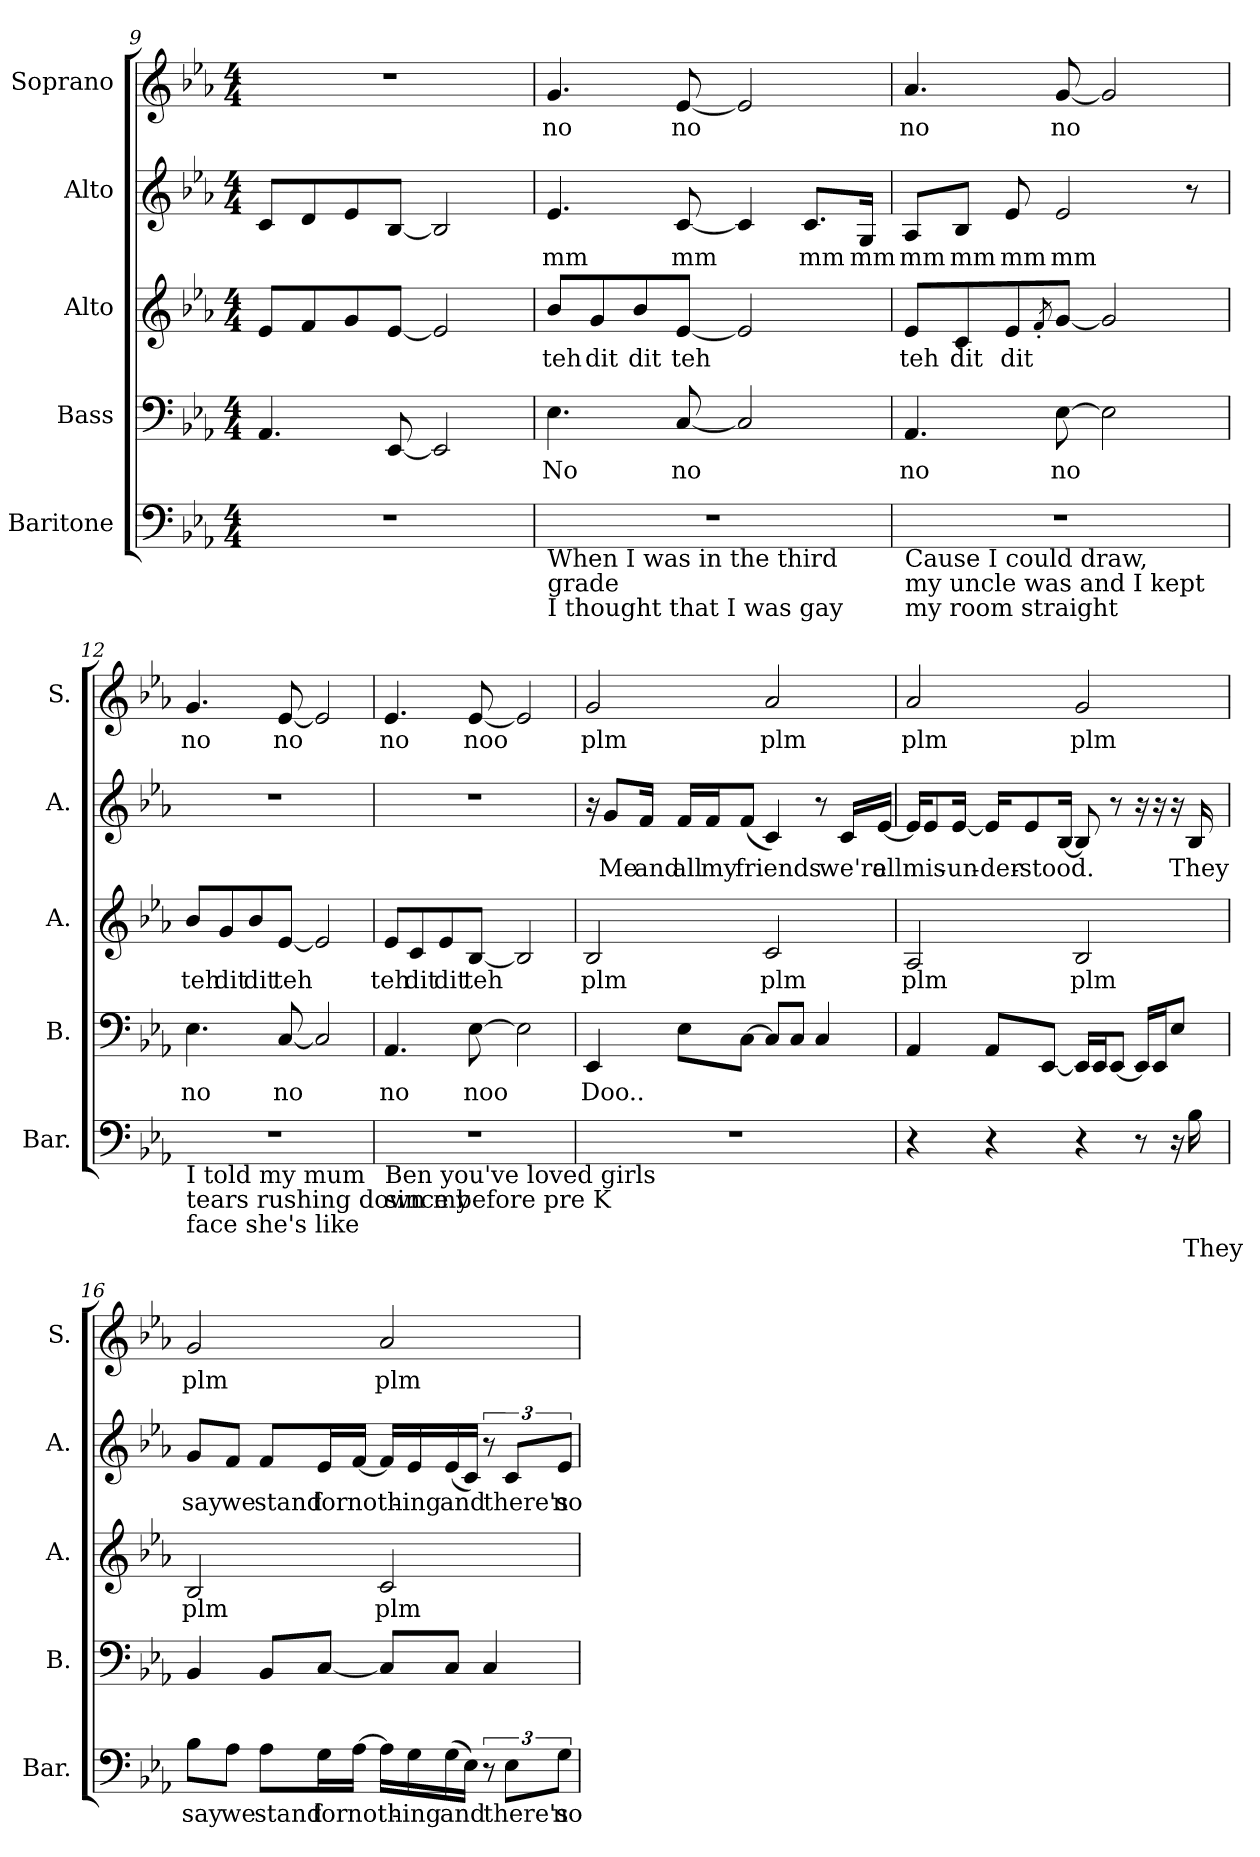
**kern	**text	**kern	**text	**kern	**text	**kern	**text	**kern	**text
*part5	*part5	*part4	*part4	*part3	*part3	*part2	*part2	*part1	*part1
*staff5	*staff5	*staff4	*staff4	*staff3	*staff3	*staff2	*staff2	*staff1	*staff1
*I"Baritone	*	*I"Bass	*	*I"Alto	*	*I"Alto	*	*I"Soprano	*
*I'Bar.	*	*I'B.	*	*I'A.	*	*I'A.	*	*I'S.	*
*clefF4	*	*clefF4	*	*clefG2	*	*clefG2	*	*clefG2	*
*k[b-e-a-]	*	*k[b-e-a-]	*	*k[b-e-a-]	*	*k[b-e-a-]	*	*k[b-e-a-]	*
*M4/4	*	*M4/4	*	*M4/4	*	*M4/4	*	*M4/4	*
=9	=9	=9	=9	=9	=9	=9	=9	=9	=9
1r	.	4.AA-/	.	8e-/L	.	8c/L	.	1r	.
.	.	.	.	8f/	.	8d/	.	.	.
.	.	.	.	8g/	.	8e-/	.	.	.
.	.	[8EE-/	.	[8e-/J	.	[8B-/J	.	.	.
.	.	2EE-/]	.	2e-/]	.	2B-/]	.	.	.
=10	=10	=10	=10	=10	=10	=10	=10	=10	=10
!LO:TX:b:t=When I was in the third	!	!	!	!	!	!	!	!	!
!LO:TX:b:t=grade	!	!	!	!	!	!	!	!	!
!LO:TX:b:t=I thought that I was gay	!	!	!	!	!	!	!	!	!
1r	.	4.E-\	No	8b-/L	teh	4.e-/	mm	4.g/	no
.	.	.	.	8g/	dit	.	.	.	.
.	.	.	.	8b-/	dit	.	.	.	.
.	.	[8C/	no	[8e-/J	teh	[8c/	mm	[8e-/	no
.	.	2C/]	.	2e-/]	.	4c/]	.	2e-/]	.
.	.	.	.	.	.	8.c/L	mm	.	.
.	.	.	.	.	.	16G/Jk	mm	.	.
!!LO:LB:g=z
=11	=11	=11	=11	=11	=11	=11	=11	=11	=11
!LO:TX:b:t=Cause I could draw,	!	!	!	!	!	!	!	!	!
!LO:TX:b:t=my uncle was and I kept	!	!	!	!	!	!	!	!	!
!LO:TX:b:t=my room straight	!	!	!	!	!	!	!	!	!
1r	.	4.AA-/	no	8e-/L	teh	8A-/L	mm	4.a-/	no
.	.	.	.	8c/	dit	8B-/J	mm	.	.
.	.	.	.	8e-/	dit	8e-/	mm	.	.
.	.	.	.	8qf'/	.	.	.	.	.
.	.	[8E-\	no	[8g/J	.	2e-/	mm	[8g/	no
.	.	2E-\]	.	2g/]	.	.	.	2g/]	.
.	.	.	.	.	.	8r	.	.	.
=12	=12	=12	=12	=12	=12	=12	=12	=12	=12
!LO:TX:b:t=I told my mum	!	!	!	!	!	!	!	!	!
!LO:TX:b:t=tears rushing down my	!	!	!	!	!	!	!	!	!
!LO:TX:b:t=face she's like	!	!	!	!	!	!	!	!	!
1r	.	4.E-\	no	8b-/L	teh	1r	.	4.g/	no
.	.	.	.	8g/	dit	.	.	.	.
.	.	.	.	8b-/	dit	.	.	.	.
.	.	[8C/	no	[8e-/J	teh	.	.	[8e-/	no
.	.	2C/]	.	2e-/]	.	.	.	2e-/]	.
=13	=13	=13	=13	=13	=13	=13	=13	=13	=13
!LO:TX:b:t=Ben you've loved girls	!	!	!	!	!	!	!	!	!
!LO:TX:b:t=since before pre K	!	!	!	!	!	!	!	!	!
1r	.	4.AA-/	no	8e-/L	teh	1r	.	4.e-/	no
.	.	.	.	8c/	dit	.	.	.	.
.	.	.	.	8e-/	dit	.	.	.	.
.	.	[8E-\	noo	[8B-/J	teh	.	.	[8e-/	noo
.	.	2E-\]	.	2B-/]	.	.	.	2e-/]	.
!!LO:PB:g=z
=14	=14	=14	=14	=14	=14	=14	=14	=14	=14
1r	.	4EE-/	Doo..	2B-/	plm	16r	.	2g/	plm
.	.	.	.	.	.	8g/L	Me	.	.
.	.	.	.	.	.	16f/Jk	and	.	.
.	.	8E-\L	.	.	.	16f/LL	all	.	.
.	.	.	.	.	.	16f/J	my	.	.
.	.	[8C\J	.	.	.	(8f/J	friends	.	.
.	.	8C/L]	.	2c/	plm	4c/)	.	2a-/	plm
.	.	8C/J	.	.	.	.	.	.	.
.	.	4C/	.	.	.	8r	.	.	.
.	.	.	.	.	.	16c/LL	we're	.	.
.	.	.	.	.	.	[16e-/JJ	all	.	.
=15	=15	=15	=15	=15	=15	=15	=15	=15	=15
4r	.	4AA-/	.	2A-/	plm	16e-/KL]	.	2a-/	plm
.	.	.	.	.	.	8e-/	mis-	.	.
.	.	.	.	.	.	[16e-/Jk	-un-	.	.
4r	.	8AA-/L	.	.	.	16e-/KL]	-der-	.	.
.	.	.	.	.	.	8e-/	-stood.	.	.
.	.	[8EE-/J	.	.	.	.	.	.	.
.	.	.	.	.	.	[16B-/Jk	.	.	.
4r	.	16EE-/LL]	.	2B-/	plm	8B-/]	.	2g/	plm
.	.	16EE-/J	.	.	.	.	.	.	.
.	.	[8EE-/J	.	.	.	8r	.	.	.
8r	.	16EE-/LL]	.	.	.	16r	.	.	.
.	.	16EE-/J	.	.	.	16r	.	.	.
16r	.	8E-/J	.	.	.	16r	.	.	.
16B-\	They	.	.	.	.	16B-/	They	.	.
!!LO:LB:g=z
=16	=16	=16	=16	=16	=16	=16	=16	=16	=16
8B-\L	say	4BB-/	.	2B-/	plm	8g/L	say	2g/	plm
8A-\J	we	.	.	.	.	8f/J	we	.	.
8A-\L	stand	8BB-/L	.	.	.	8f/L	stand	.	.
16G\L	for	[8C/J	.	.	.	16e-/L	for	.	.
[16A-\JJ	noth-	.	.	.	.	[16f/JJ	noth-	.	.
16A-\LL]	.	8C/L]	.	2c/	plm	16f/LL]	.	2a-/	plm
16G\	-ing	.	.	.	.	16e-/	-ing	.	.
(16G\	and	8C/J	.	.	.	(16e-/	and	.	.
16E-\JJ)	.	.	.	.	.	16c/JJ)	.	.	.
12r	.	4C/	.	.	.	12r	.	.	.
12E-\L	there's	.	.	.	.	12c/L	there's	.	.
12G\J	no	.	.	.	.	12e-/J	no	.	.
=	=	=	=	=	=	=	=	=	=
*-	*-	*-	*-	*-	*-	*-	*-	*-	*-
